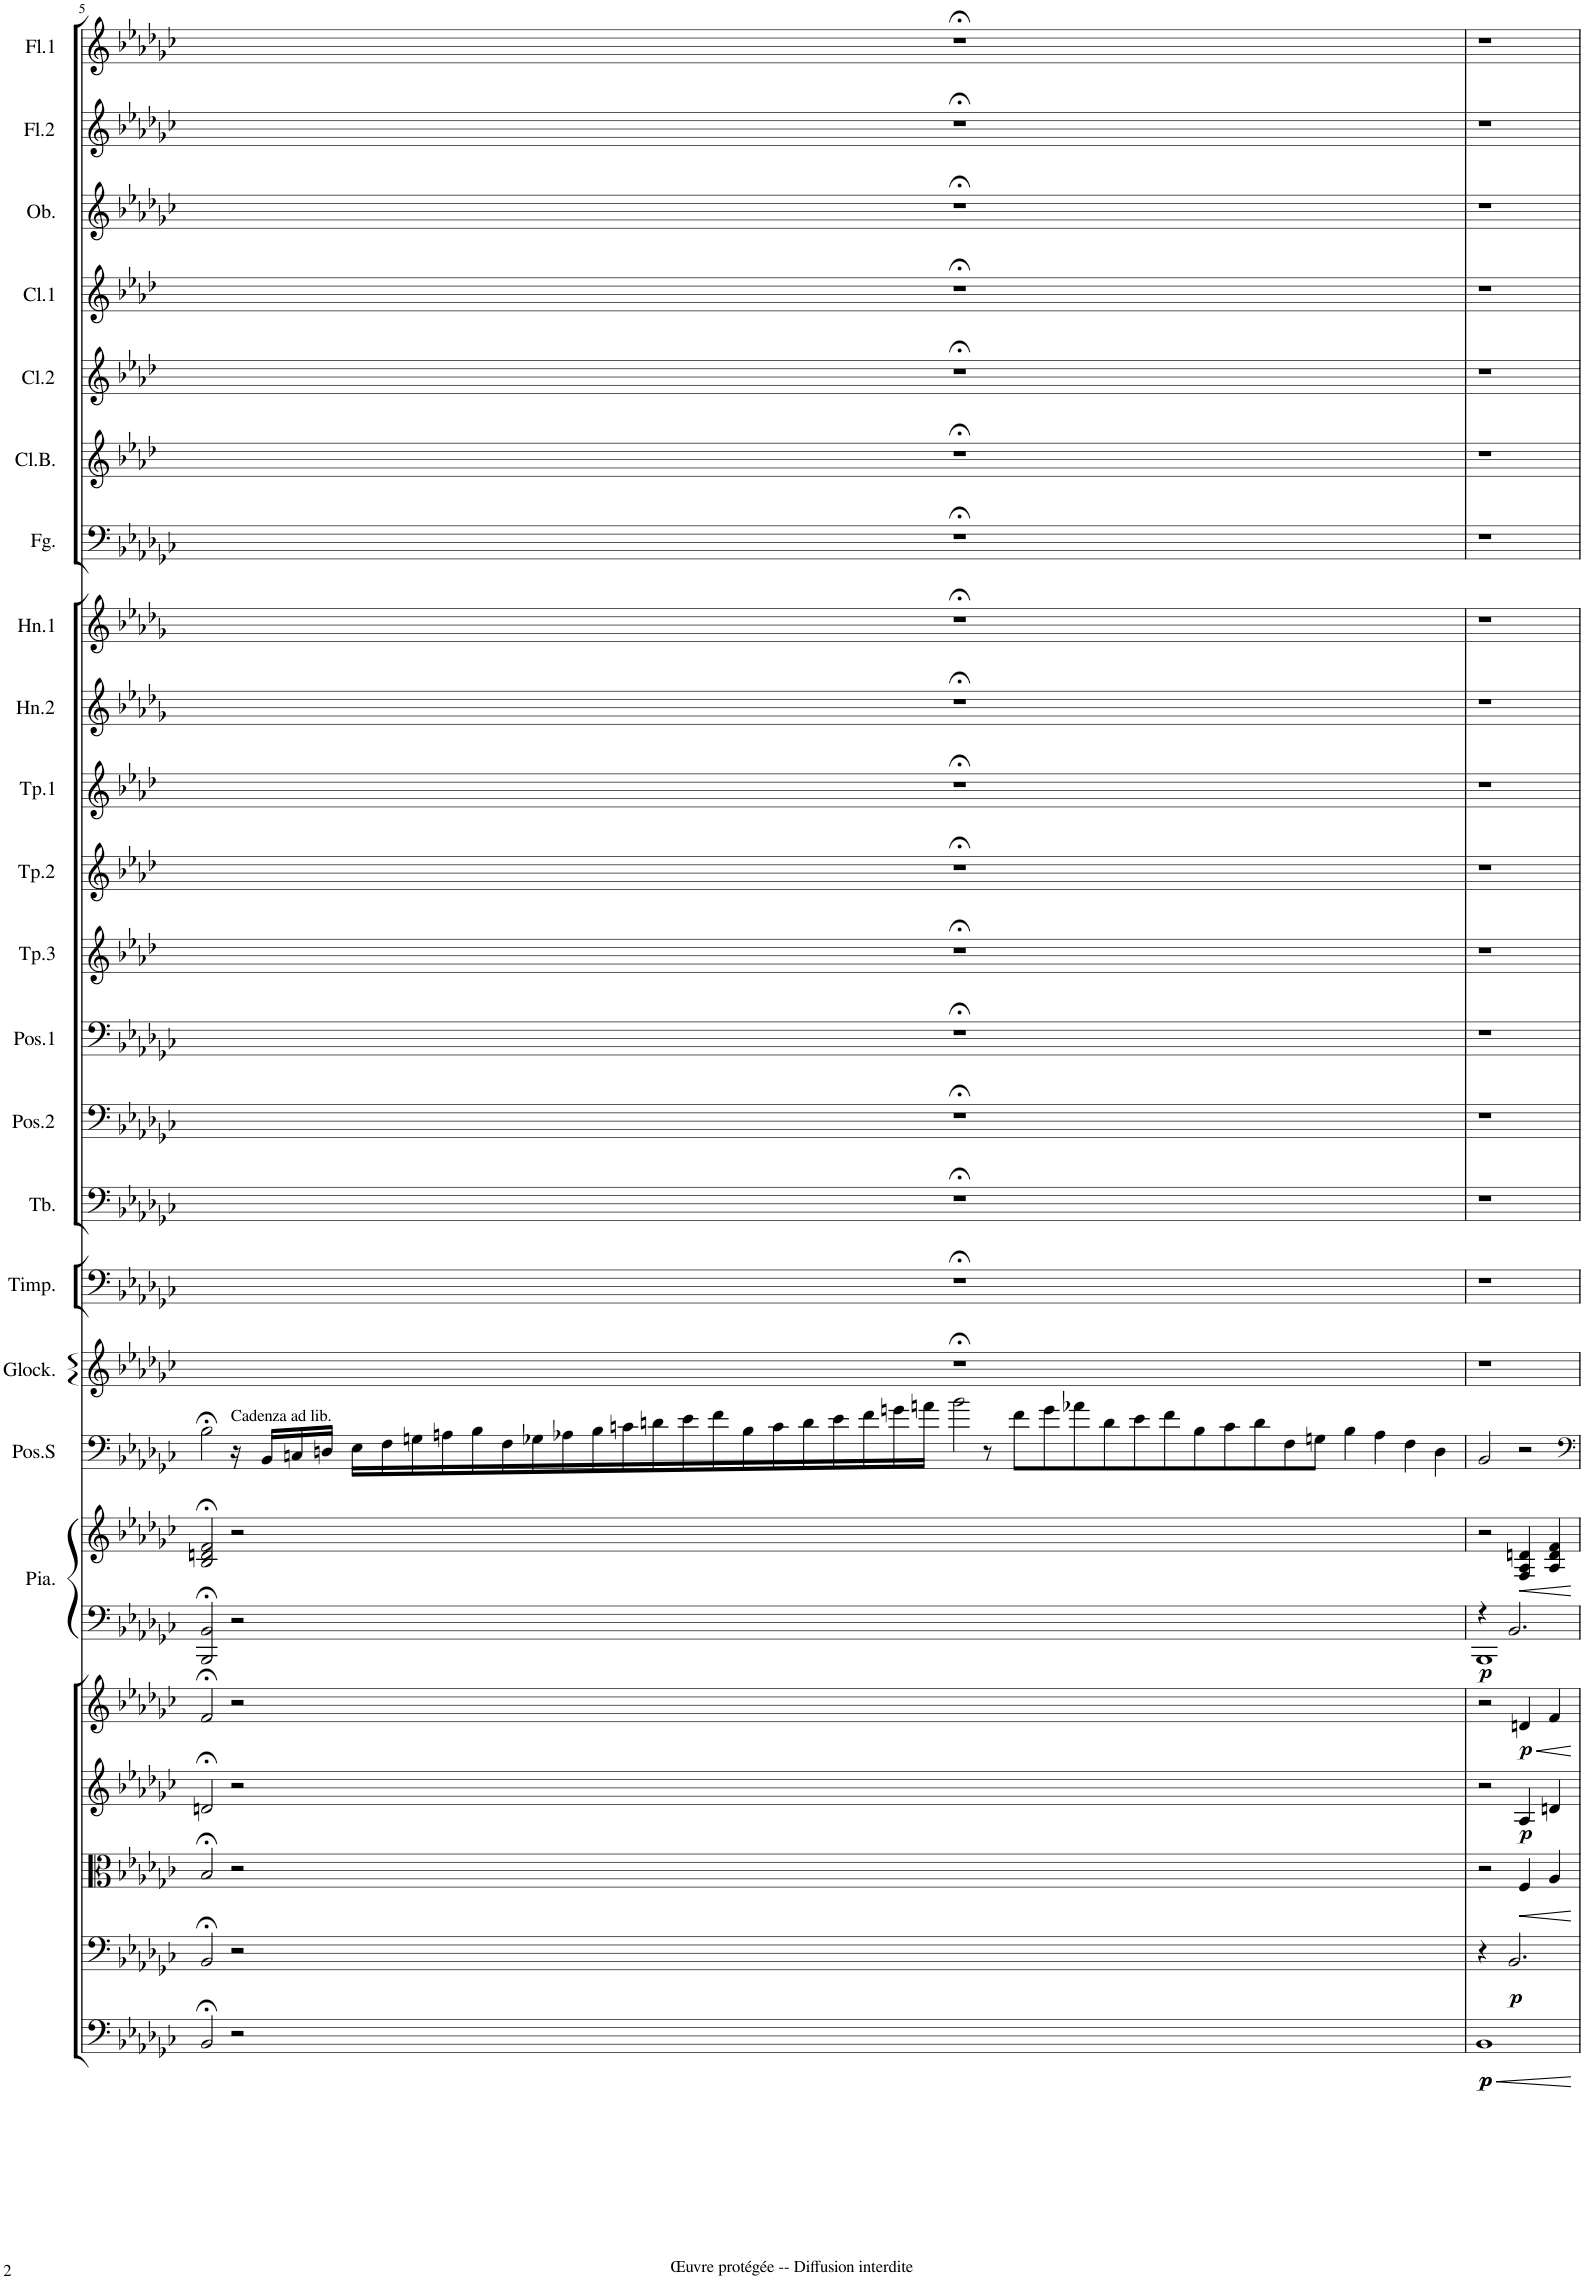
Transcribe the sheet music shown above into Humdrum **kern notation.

**kern	**dynam	**kern	**dynam	**kern	**dynam	**kern	**dynam	**kern	**dynam	**kern	**kern	**dynam	**kern
*part7	*part7	*part6	*part6	*part5	*part5	*part4	*part4	*part3	*part3	*part2	*part2	*part2	*part1
*staff8	*staff8	*staff7	*staff7	*staff6	*staff6	*staff5	*staff5	*staff4	*staff4	*staff3	*staff2	*staff2/3	*staff1
*I"Contrebasse	*	*I"Violoncelle	*	*I"Alto	*	*I"Violon 2	*	*I"Violon 1	*	*I"Piano	*	*	*I"Trombone solo
*I'Cb	*	*I'Vc	*	*	*	*I'Vln	*	*I'Vln	*	*I'Pia.	*	*	*
!!LO:PB:g=z
*clefF4	*	*clefF4	*	*clefC3	*	*clefG2	*	*clefG2	*	*clefF4	*clefG2	*	*clefF4
*Trd7c12	*	*	*	*	*	*	*	*	*	*	*	*	*
*k[b-e-a-d-g-c-]	*	*k[b-e-a-d-g-c-]	*	*k[b-e-a-d-g-c-]	*	*k[b-e-a-d-g-c-]	*	*k[b-e-a-d-g-c-]	*	*k[b-e-a-d-g-c-]	*k[b-e-a-d-g-c-]	*	*k[b-e-a-d-g-c-]
*M4/4	*	*M4/4	*	*M4/4	*	*M4/4	*	*M4/4	*	*M4/4	*M4/4	*	*M4/4
=5	=5	=5	=5	=5	=5	=5	=5	=5	=5	=5	=5	=5	=5
2BB-;</	.	2BB-;</	.	2B-;</	.	2dn;</	.	2f;</	.	2BBB-/;< 2BB-/;<	2B-/;< 2dn/;< 2f/;<	.	2B-;<\
!	!	!	!	!	!	!	!	!	!	!	!	!	!LO:TX:a:t=Cadenza ad lib.
2r	.	2r	.	2r	.	2r	.	2r	.	2r	2r	.	16r
.	.	.	.	.	.	.	.	.	.	.	.	.	16BB-/LL
.	.	.	.	.	.	.	.	.	.	.	.	.	16Cn/
.	.	.	.	.	.	.	.	.	.	.	.	.	16Dn/JJ
.	.	.	.	.	.	.	.	.	.	.	.	.	16E-\LL
.	.	.	.	.	.	.	.	.	.	.	.	.	16F\
.	.	.	.	.	.	.	.	.	.	.	.	.	16Gn\
.	.	.	.	.	.	.	.	.	.	.	.	.	16An\
00ryy	.	00ryy	.	00ryy	.	00ryy	.	00ryy	.	00ryy	00ryy	.	16B-\
.	.	.	.	.	.	.	.	.	.	.	.	.	16F\
.	.	.	.	.	.	.	.	.	.	.	.	.	16G-X\
.	.	.	.	.	.	.	.	.	.	.	.	.	16A-X\
.	.	.	.	.	.	.	.	.	.	.	.	.	16B-\
.	.	.	.	.	.	.	.	.	.	.	.	.	16cn\
.	.	.	.	.	.	.	.	.	.	.	.	.	16dn\
.	.	.	.	.	.	.	.	.	.	.	.	.	16e-\
.	.	.	.	.	.	.	.	.	.	.	.	.	16f\
.	.	.	.	.	.	.	.	.	.	.	.	.	16B-\
.	.	.	.	.	.	.	.	.	.	.	.	.	16c\
.	.	.	.	.	.	.	.	.	.	.	.	.	16d\
.	.	.	.	.	.	.	.	.	.	.	.	.	16e-\
.	.	.	.	.	.	.	.	.	.	.	.	.	16f\
.	.	.	.	.	.	.	.	.	.	.	.	.	16gn\
.	.	.	.	.	.	.	.	.	.	.	.	.	16an\JJ
.	.	.	.	.	.	.	.	.	.	.	.	.	2b-\
.	.	.	.	.	.	.	.	.	.	.	.	.	8r
.	.	.	.	.	.	.	.	.	.	.	.	.	8f\L
.	.	.	.	.	.	.	.	.	.	.	.	.	8g\
.	.	.	.	.	.	.	.	.	.	.	.	.	8a-X\
.	.	.	.	.	.	.	.	.	.	.	.	.	8d\
.	.	.	.	.	.	.	.	.	.	.	.	.	8e-\
.	.	.	.	.	.	.	.	.	.	.	.	.	8f\
.	.	.	.	.	.	.	.	.	.	.	.	.	8B-\
.	.	.	.	.	.	.	.	.	.	.	.	.	8c\
.	.	.	.	.	.	.	.	.	.	.	.	.	8d\
.	.	.	.	.	.	.	.	.	.	.	.	.	8F\
.	.	.	.	.	.	.	.	.	.	.	.	.	8Gn\J
.	.	.	.	.	.	.	.	.	.	.	.	.	4B-\
.	.	.	.	.	.	.	.	.	.	.	.	.	4A-\
.	.	.	.	.	.	.	.	.	.	.	.	.	4F\
.	.	.	.	.	.	.	.	.	.	.	.	.	4D\
=6	=6	=6	=6	=6	=6	=6	=6	=6	=6	=6	=6	=6	=6
!	!LO:HP:b	!	!	!	!	!	!	!	!	!	!	!	!
*	*	*	*	*	*	*	*	*	*	*^	*	*	*
!	!LO:DY:n=1:b	!	!	!	!	!	!	!	!	!	!	!	!	!
!	!LO:DY:n=2:b	!	!	!	!	!	!	!	!	!	!	!	!LO:DY:b=2	!
1BB-	< p p	4r	.	2r	.	2r	.	2r	.	4r	1BBB-	2r	p	2BB-/
!	!	!	!LO:DY:b	!	!	!	!	!	!	!	!	!	!	!
.	.	2.BB-/	p	.	.	.	.	.	.	2.BB-/	.	.	.	.
!	!	!	!	!	!LO:HP:b	!	!LO:DY:b	!	!LO:HP:b	!	!	!	!LO:HP:b	!
!	!	!	!	!	!	!	!	!	!LO:DY:n=1:b	!	!	!	!	!
.	.	.	.	4F/	<	4A-/	p	4dn/	< p	.	.	4F/ 4A-/ 4dn/	<	2r
.	.	.	.	4A-/	.	4dn/	.	4f/	.	.	.	4A-/ 4d/ 4f/	.	.
*	*	*	*	*	*	*	*	*	*	*v	*v	*	*	*
.	[	.	.	.	[	.	.	.	[	.	.	[	.
=	=	=	=	=	=	=	=	=	=	=	=	=	=
*-	*-	*-	*-	*-	*-	*-	*-	*-	*-	*-	*-	*-	*-
